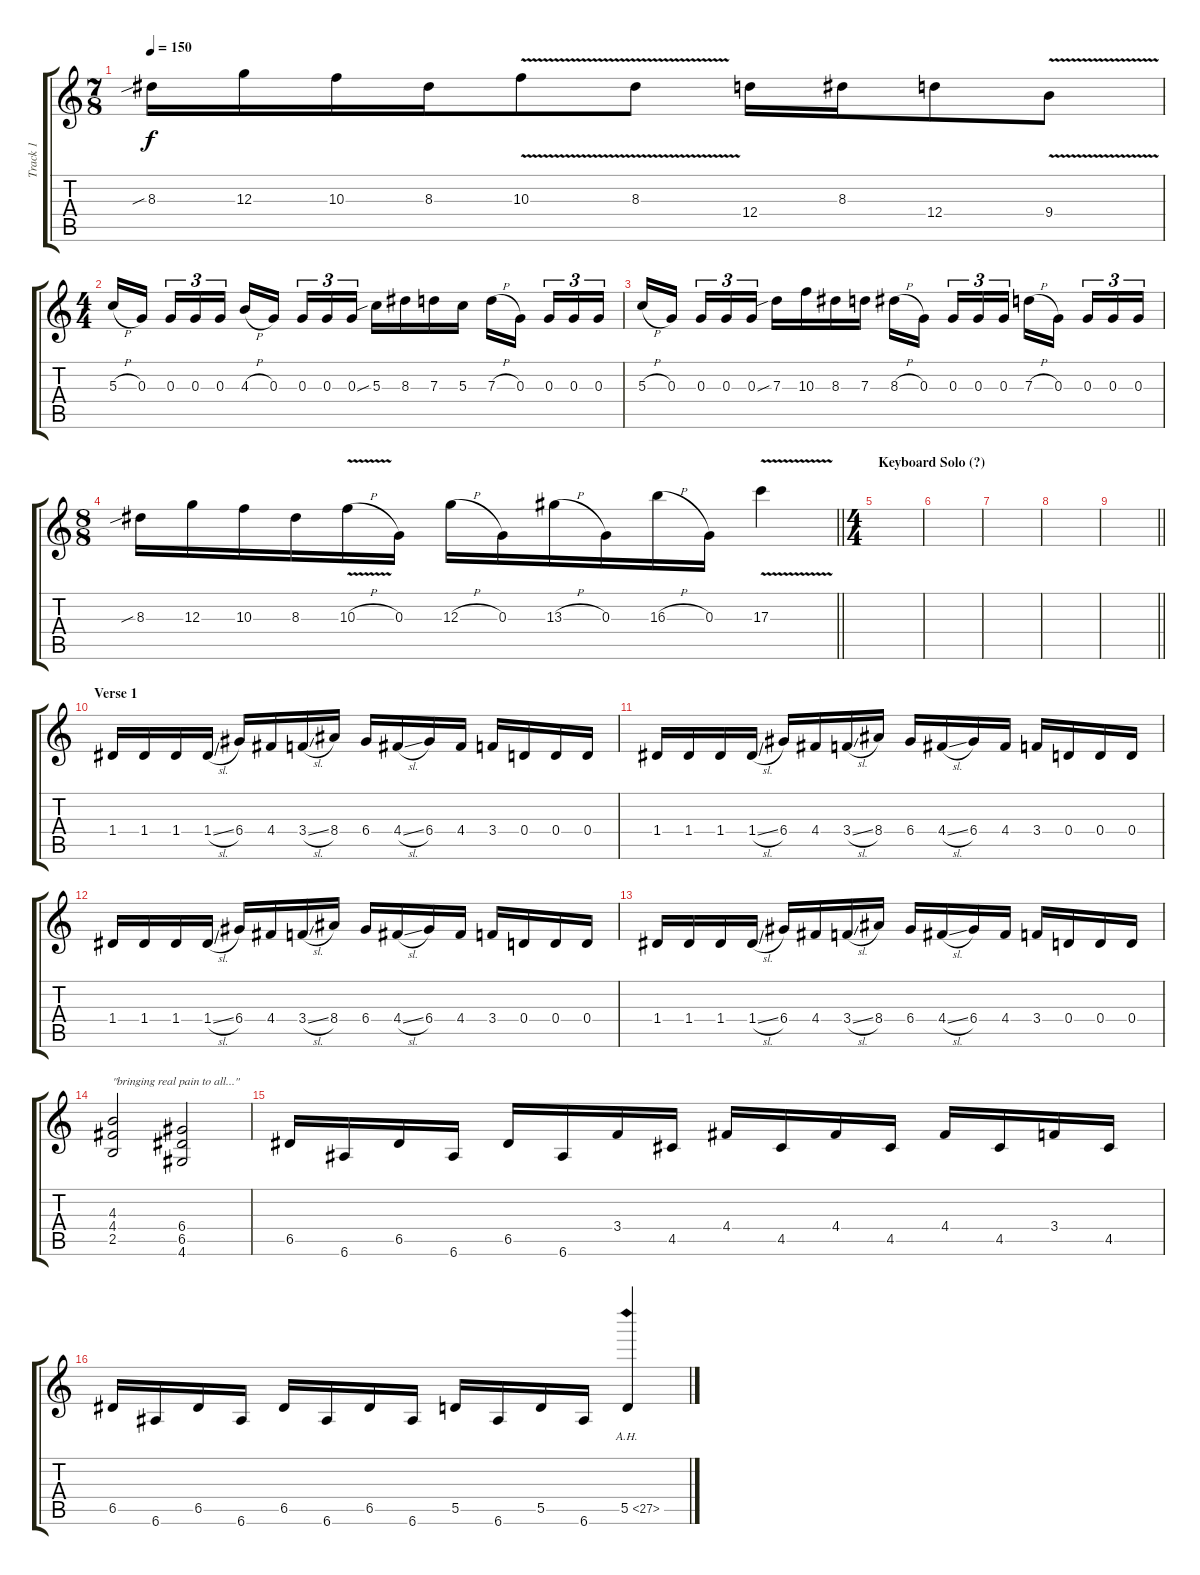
\track ("Track 1" "Track 1") {instrument overdrivenguitar}
\staff {score tabs}
\tuning (E4 B3 G3 D3 A2 E2) {hide}
\ts (7 8)
\tempo 150
\clef g2
\ks c
8.3{sib}.16{dy f} 12.3.16 10.3.16 8.3.16 10.3{v}.8 8.3{v}.8 12.4.16 8.3.16 12.4.8 9.4{v}.8 |
\ts (4 4)
5.3{h}.16 0.3.16{beam splitsecondary} 0.3.16{tu (3 2)} 0.3.16{tu (3 2)} 0.3.16{tu (3 2)} 4.3{h}.16 0.3.16{beam splitsecondary} 0.3.16{tu (3 2)} 0.3.16{tu (3 2)} 0.3.16{tu (3 2)} 5.3{sib}.16 8.3.16 7.3.16 5.3.16 7.3{h}.16 0.3.16{beam splitsecondary} 0.3.16{tu (3 2)} 0.3.16{tu (3 2)} 0.3.16{tu (3 2)} |
5.3{h}.16 0.3.16{beam splitsecondary} 0.3.16{tu (3 2)} 0.3.16{tu (3 2)} 0.3.16{tu (3 2)} 7.3{sib}.16 10.3.16 8.3.16 7.3.16 8.3{h}.16 0.3.16{beam splitsecondary} 0.3.16{tu (3 2)} 0.3.16{tu (3 2)} 0.3.16{tu (3 2)} 7.3{h}.16 0.3.16{beam splitsecondary} 0.3.16{tu (3 2)} 0.3.16{tu (3 2)} 0.3.16{tu (3 2)} |
\ts (8 8)
\barLineRight lightlight
8.3{sib}.16 12.3.16 10.3.16 8.3.16 10.3{v h}.16 0.3.16 12.3{h}.16 0.3.16 13.3{h}.16 0.3.16 16.3{h}.16 0.3.16 17.3{v}.4 |
\ts (4 4)
\section ("" "Keyboard Solo (?)")
|
|
|
|
\barLineRight lightlight
|
\section ("" "Verse 1")
1.4.16 1.4.16 1.4.16 1.4{sl}.16 6.4.16 4.4.16 3.4{sl}.16 8.4.16 6.4.16 4.4{sl}.16 6.4.16 4.4.16 3.4.16 0.4.16 0.4.16 0.4.16 |
1.4.16 1.4.16 1.4.16 1.4{sl}.16 6.4.16 4.4.16 3.4{sl}.16 8.4.16 6.4.16 4.4{sl}.16 6.4.16 4.4.16 3.4.16 0.4.16 0.4.16 0.4.16 |
1.4.16 1.4.16 1.4.16 1.4{sl}.16 6.4.16 4.4.16 3.4{sl}.16 8.4.16 6.4.16 4.4{sl}.16 6.4.16 4.4.16 3.4.16 0.4.16 0.4.16 0.4.16 |
1.4.16 1.4.16 1.4.16 1.4{sl}.16 6.4.16 4.4.16 3.4{sl}.16 8.4.16 6.4.16 4.4{sl}.16 6.4.16 4.4.16 3.4.16 0.4.16 0.4.16 0.4.16 |
(4.3 4.4 2.5).2{txt "\"bringing real pain to all...\""} (6.4 6.5 4.6).2 |
6.5.16 6.6.16 6.5.16 6.6.16 6.5.16 6.6.16 3.4.16 4.5.16 4.4.16 4.5.16 4.4.16 4.5.16 4.4.16 4.5.16 3.4.16 4.5.16 |
6.5.16 6.6.16 6.5.16 6.6.16 6.5.16 6.6.16 6.5.16 6.6.16 5.5.16 6.6.16 5.5.16 6.6.16 5.5{ah 22}.4
